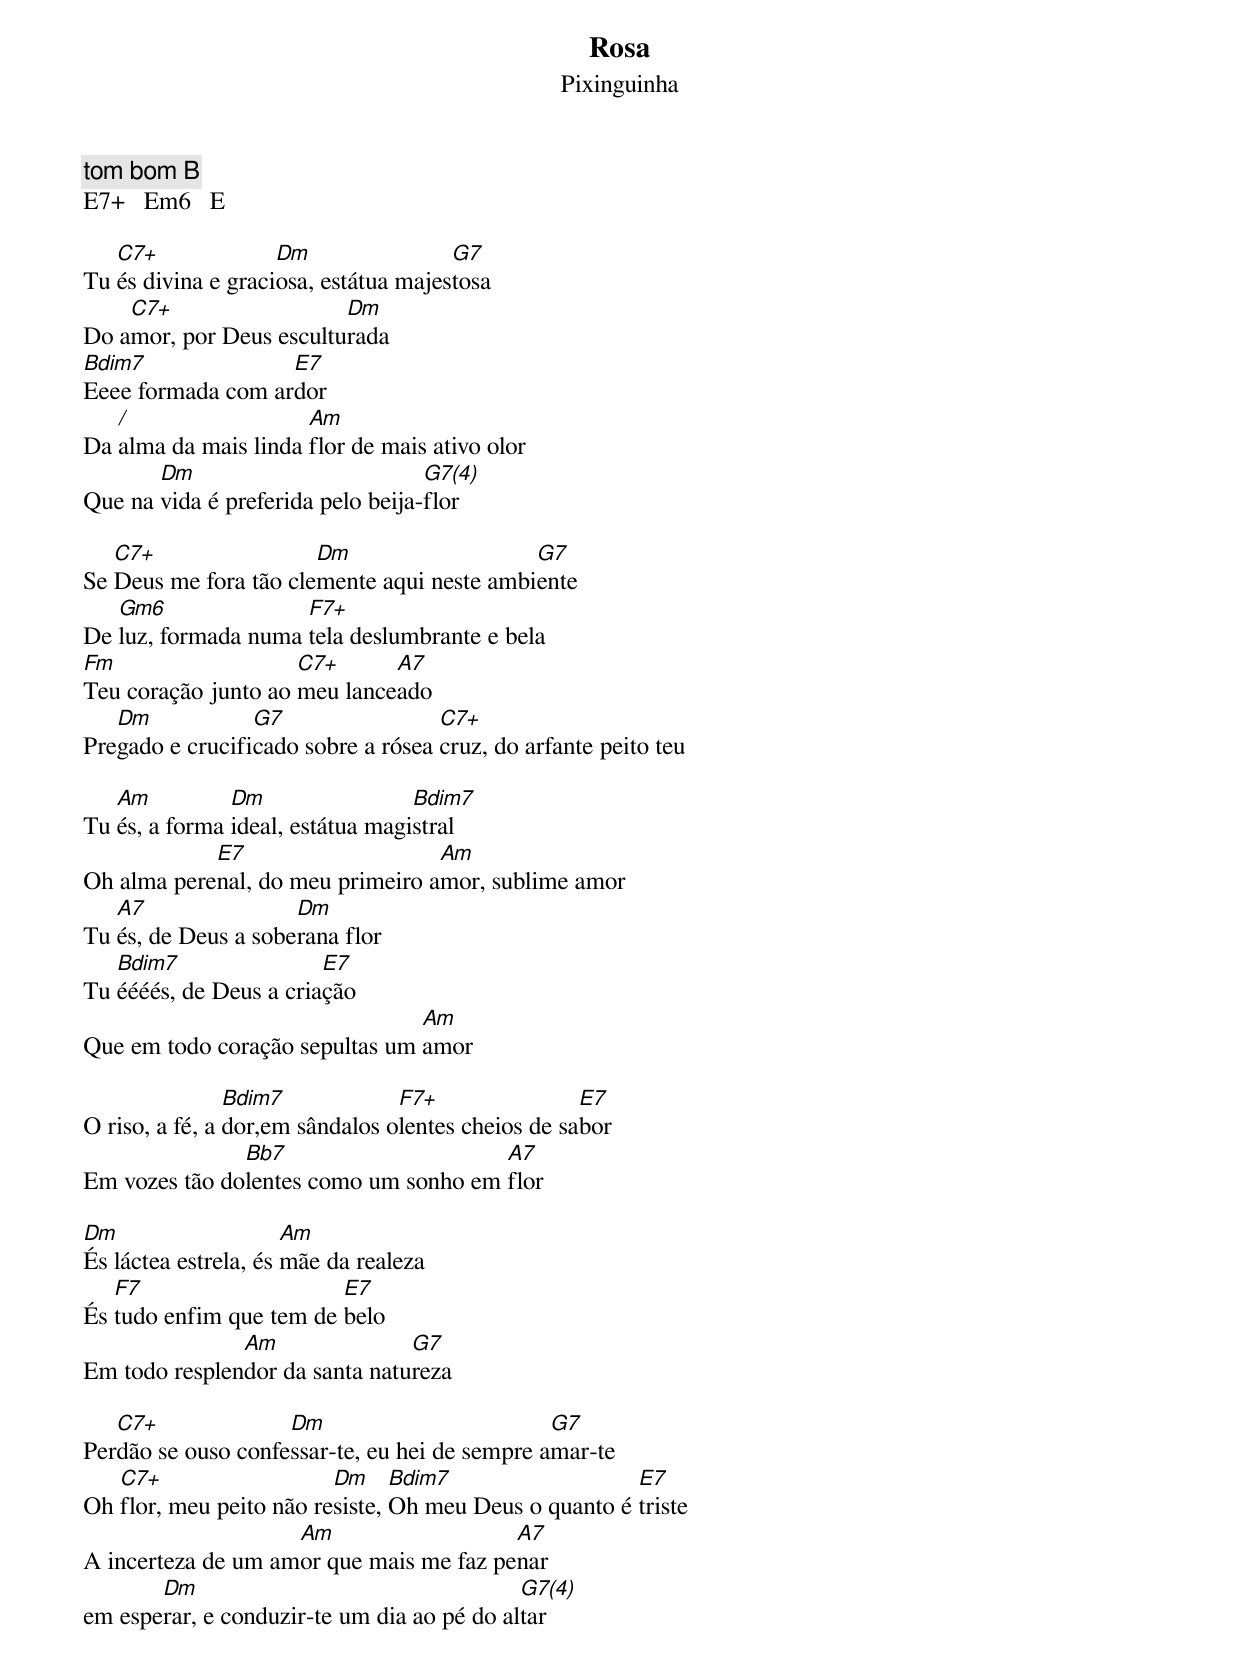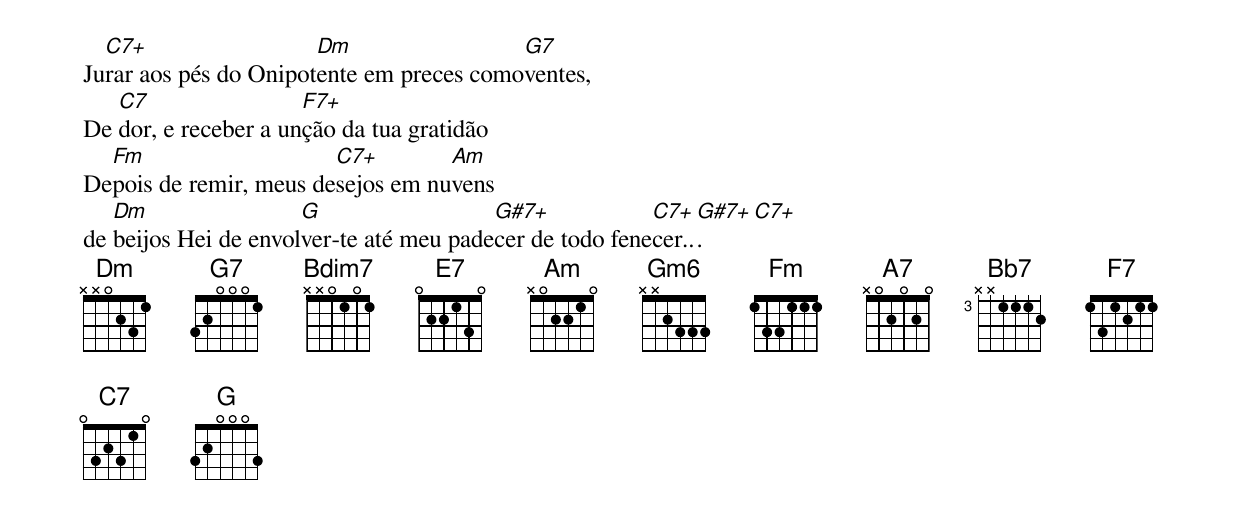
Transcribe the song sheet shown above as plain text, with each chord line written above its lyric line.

Rosa
Pixinguinha

tom bom B
E7+   Em6   E

   C7+              Dm                G7
Tu és divina e graciosa, estátua majestosa
    C7+                  Dm
Do amor, por Deus esculturada
Bm7(b5)            E7
Eeee formada com ardor
   /                  Am
Da alma da mais linda flor de mais ativo olor
       Dm                          G7(4)
Que na vida é preferida pelo beija-flor

   C7+                 Dm                   G7
Se Deus me fora tão clemente aqui neste ambiente
   Gm6               F7+
De luz, formada numa tela deslumbrante e bela
Fm                   C7+      A7
Teu coração junto ao meu lanceado
   Dm            G7                 C7+
Pregado e crucificado sobre a rósea cruz, do arfante peito teu

   Am          Dm                 Bm7(b5)
Tu és, a forma ideal, estátua magistral
            E7                    Am
Oh alma perenal, do meu primeiro amor, sublime amor
   A7                Dm
Tu és, de Deus a soberana flor
   Bm7(b5)              E7
Tu éééés, de Deus a criação
                                Am
Que em todo coração sepultas um amor

                Bm7(b5)          F7+                E7
O riso, a fé, a dor,em sândalos olentes cheios de sabor
               Bb7                     A7
Em vozes tão dolentes como um sonho em flor

Dm                    Am
És láctea estrela, és mãe da realeza
   F7                    E7
És tudo enfim que tem de belo
               Am               G7
Em todo resplendor da santa natureza

   C7+              Dm                         G7
Perdão se ouso confessar-te, eu hei de sempre amar-te
   C7+                   Dm     Bm7(b5)                E7
Oh flor, meu peito não resiste, Oh meu Deus o quanto é triste
                    Am                   A7
A incerteza de um amor que mais me faz penar
       Dm                                   G7(4)
em esperar, e conduzir-te um dia ao pé do altar

  C7+                  Dm                 G7
Jurar aos pés do Onipotente em preces comoventes,
   C7                 F7+
De dor, e receber a unção da tua gratidão
  Fm                    C7+        Am
Depois de remir, meus desejos em nuvens
   Dm                 G                  G#7+            C7+  G#7+  C7+
de beijos Hei de envolver-te até meu padecer de todo fenecer...
